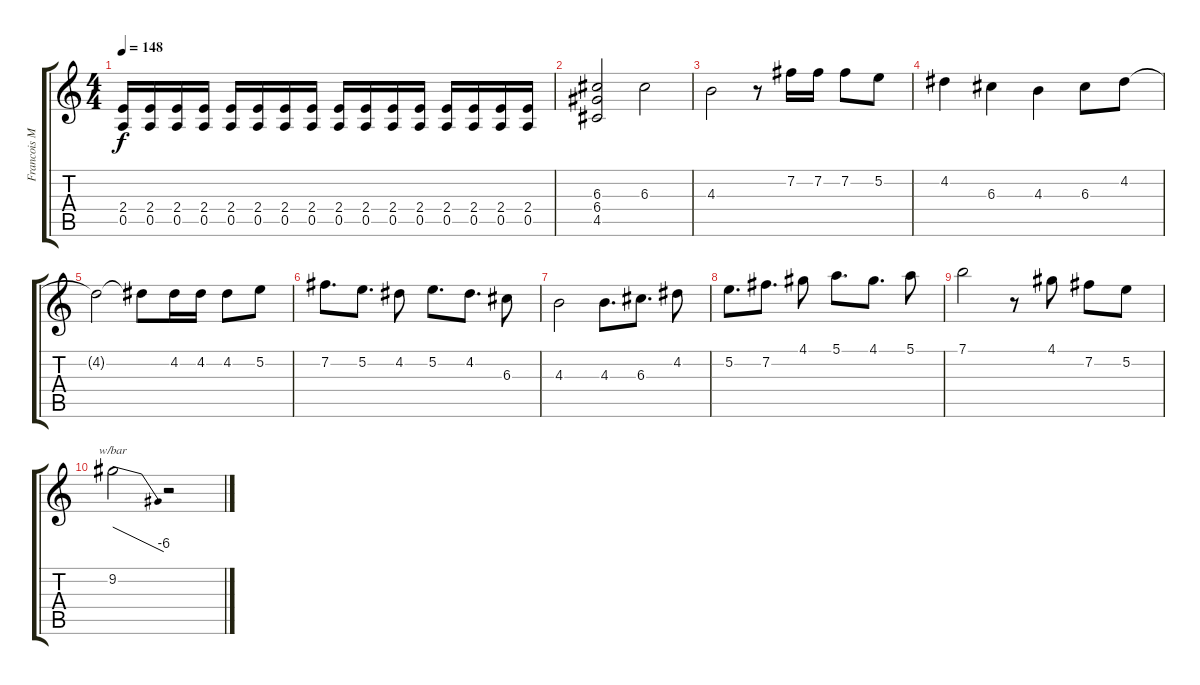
\track ("Francois Merle" "Francois M") {instrument distortionguitar}
\staff {score tabs}
\tuning (E4 B3 G3 D3 A2 E2) {hide}
\ts (4 4)
\tempo 148
\clef g2
\ks c
(2.4 0.5).16{dy f} (2.4 0.5).16 (2.4 0.5).16 (2.4 0.5).16 (2.4 0.5).16 (2.4 0.5).16 (2.4 0.5).16 (2.4 0.5).16 (2.4 0.5).16 (2.4 0.5).16 (2.4 0.5).16 (2.4 0.5).16 (2.4 0.5).16 (2.4 0.5).16 (2.4 0.5).16 (2.4 0.5).16 |
(6.3 6.4 4.5).2 6.3.2 |
4.3.2 r.8 7.2.16 7.2.16 7.2.8 5.2.8 |
4.2.4 6.3.4 4.3.4 6.3.8 4.2.8 |
4.2{t}.2 4.2{t}.8 4.2.16 4.2.16 4.2.8 5.2.8 |
7.2.8{d} 5.2.8{d} 4.2.8 5.2.8{d} 4.2.8{d} 6.3.8 |
4.3.2 4.3.8{d} 6.3.8{d} 4.2.8 |
5.2.8{d} 7.2.8{d} 4.1.8 5.1.8{d} 4.1.8{d} 5.1.8 |
7.1.2 r.8 4.1.8 7.2.8 5.2.8 |
9.2.2{tbe (dive default 0 0 60 -24)} r.2
